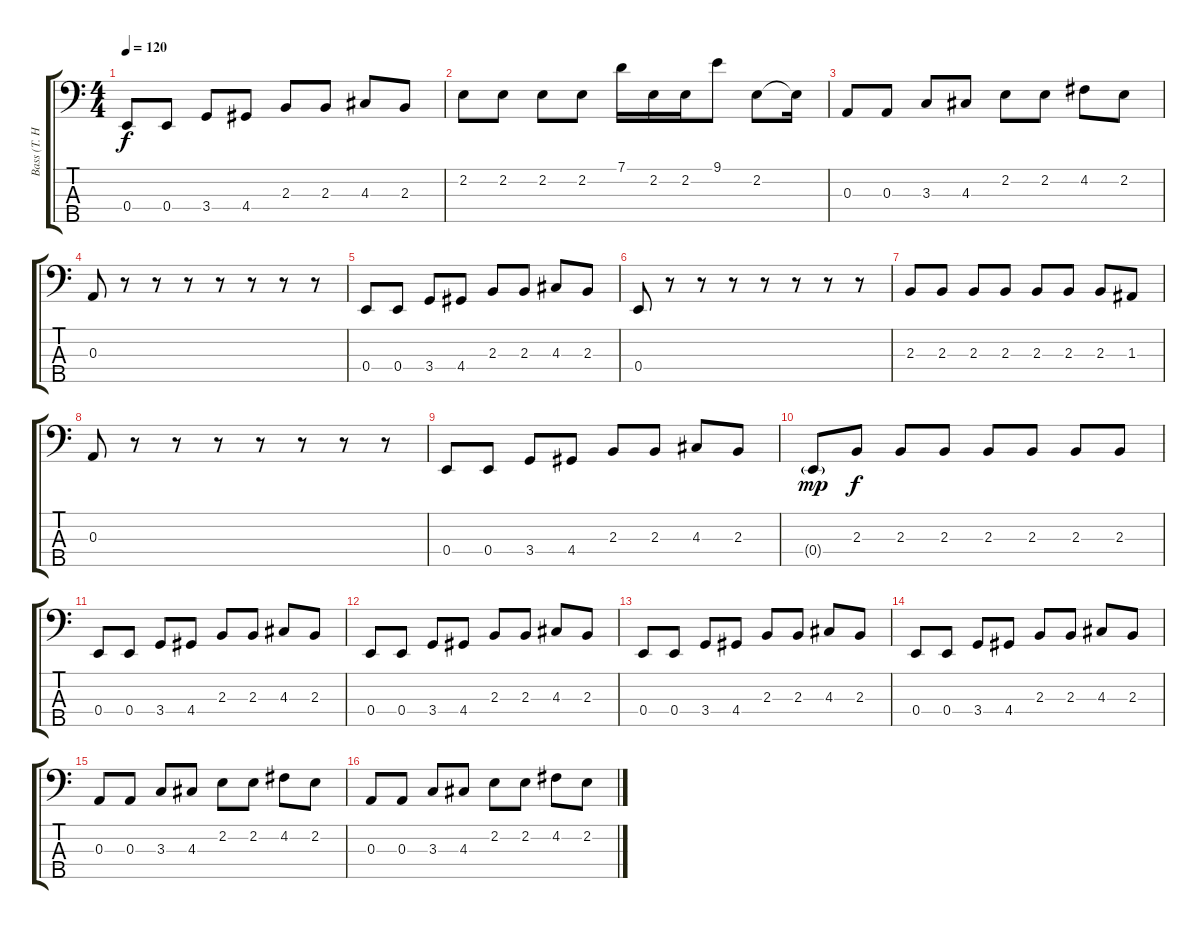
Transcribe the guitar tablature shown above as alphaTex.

\track ("Bass (T. Hamilton)" "Bass (T. H") {instrument electricbassfinger}
\staff {score tabs}
\tuning (G2 D2 A1 E1 B0) {hide}
\ts (4 4)
\tempo 120
\clef f4
\ks c
0.4.8{dy f} 0.4.8 3.4.8 4.4.8 2.3.8 2.3.8 4.3.8 2.3.8 |
2.2.8 2.2.8 2.2.8 2.2.8 7.1.16 2.2.16 2.2.16 9.1.8 2.2.8 2.2{t}.16 |
0.3.8 0.3.8 3.3.8 4.3.8 2.2.8 2.2.8 4.2.8 2.2.8 |
0.3.8 r.8 r.8 r.8 r.8 r.8 r.8 r.8 |
0.4.8 0.4.8 3.4.8 4.4.8 2.3.8 2.3.8 4.3.8 2.3.8 |
0.4.8 r.8 r.8 r.8 r.8 r.8 r.8 r.8 |
2.3.8 2.3.8 2.3.8 2.3.8 2.3.8 2.3.8 2.3.8 1.3.8 |
0.3.8 r.8 r.8 r.8 r.8 r.8 r.8 r.8 |
0.4.8 0.4.8 3.4.8 4.4.8 2.3.8 2.3.8 4.3.8 2.3.8 |
0.4{g}.8{dy mp} 2.3.8{dy f} 2.3.8 2.3.8 2.3.8 2.3.8 2.3.8 2.3.8 |
0.4.8 0.4.8 3.4.8 4.4.8 2.3.8 2.3.8 4.3.8 2.3.8 |
0.4.8 0.4.8 3.4.8 4.4.8 2.3.8 2.3.8 4.3.8 2.3.8 |
0.4.8 0.4.8 3.4.8 4.4.8 2.3.8 2.3.8 4.3.8 2.3.8 |
0.4.8 0.4.8 3.4.8 4.4.8 2.3.8 2.3.8 4.3.8 2.3.8 |
0.3.8 0.3.8 3.3.8 4.3.8 2.2.8 2.2.8 4.2.8 2.2.8 |
0.3.8 0.3.8 3.3.8 4.3.8 2.2.8 2.2.8 4.2.8 2.2.8
